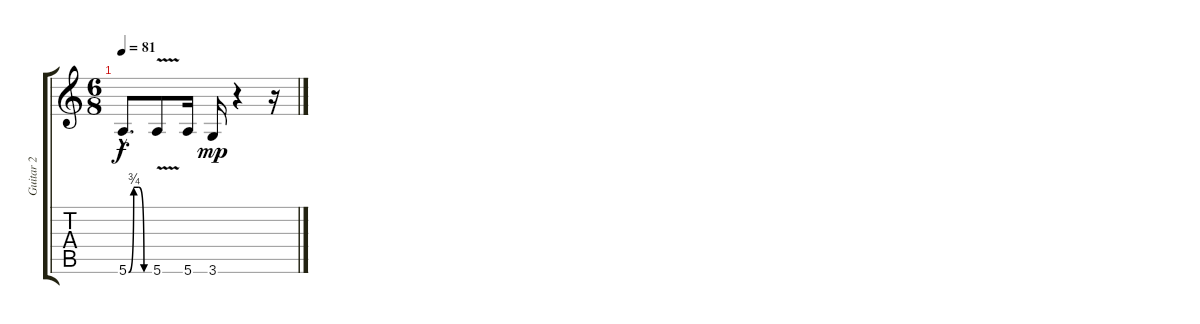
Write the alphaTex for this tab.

\track ("Guitar 2" "Guitar 2") {instrument overdrivenguitar}
\staff {score tabs}
\tuning (E4 B3 G3 D3 A2 E2) {hide}
\ts (6 8)
\tempo 81
\clef g2
\ks c
5.6{be (custom 0 0 15 3 30 3 45 0 60 0) hac}.8{d dy f} 5.6{v}.8 5.6.16 3.6.16{dy mp} r.4 r.16
